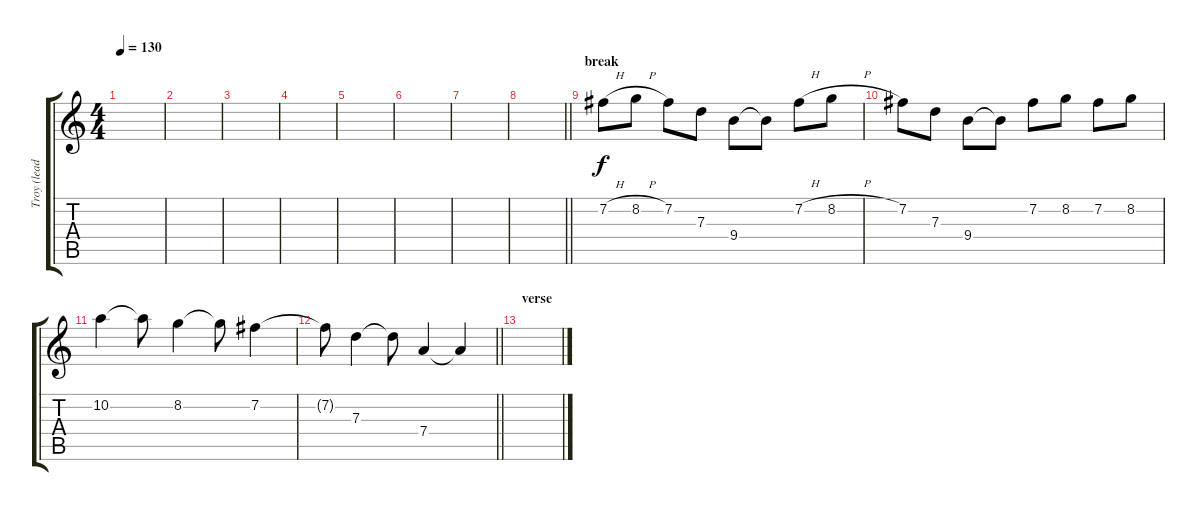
\track ("Troy (lead guitar)" "Troy (lead") {instrument distortionguitar}
\staff {score tabs}
\tuning (E4 B3 G3 D3 A2 E2) {hide}
\ts (4 4)
\tempo 130
\clef g2
\ks c
|
|
|
|
|
|
|
\barLineRight lightlight
|
\section ("" "break")
7.2{h}.8 8.2{h}.8 7.2.8 7.3.8 9.4.8 9.4{t}.8 7.2{h}.8 8.2{h}.8 |
7.2.8 7.3.8 9.4.8 9.4{t}.8 7.2.8 8.2.8 7.2.8 8.2.8 |
10.2.4 10.2{t}.8 8.2.4 8.2{t}.8 7.2.4 |
\barLineRight lightlight
7.2{t}.8 7.3.4 7.3{t}.8 7.4.4 7.4{t}.4 |
\section ("" "verse")
